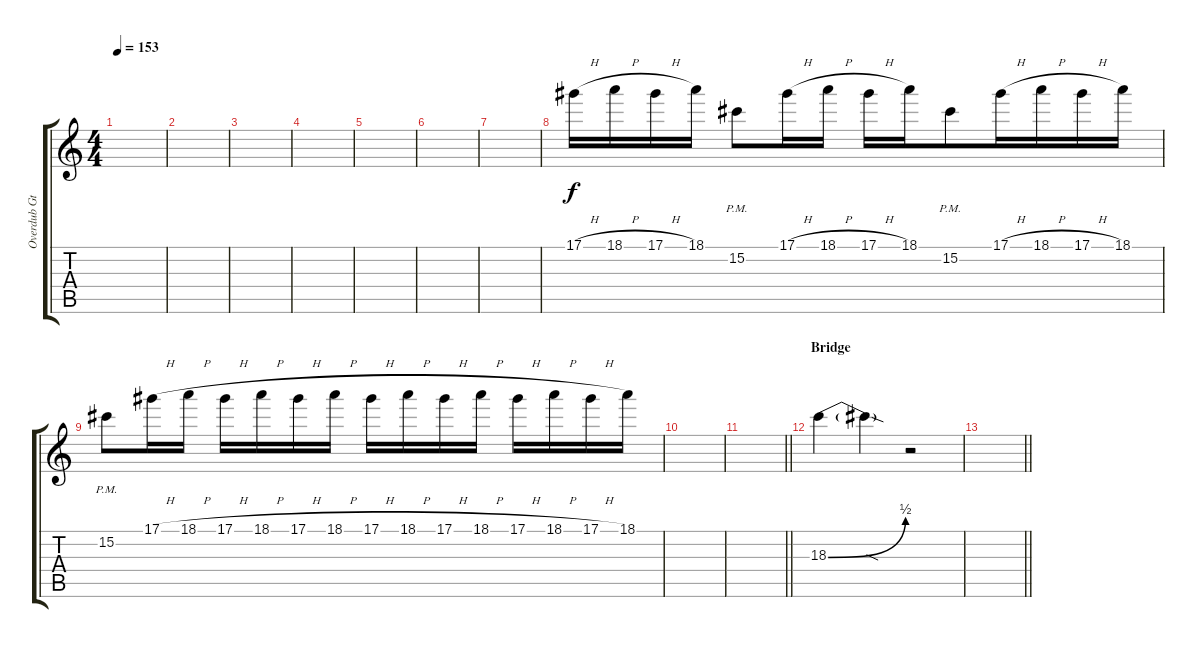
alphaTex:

\track ("Overdub Gtr" "Overdub Gt") {instrument distortionguitar}
\staff {score tabs}
\tuning (Eb4 Bb3 Gb3 Db3 Ab2 Db2) {hide}
\ts (4 4)
\tempo 153
\clef g2
\ks c
|
|
|
|
|
|
|
17.1{h}.16{volume 13} 18.1{h}.16 17.1{h}.16 18.1.16 15.2{pm}.8{beam merge} 17.1{h}.16 18.1{h}.16 17.1{h}.16 18.1.16 15.2{pm}.8{beam merge} 17.1{h}.16 18.1{h}.16 17.1{h}.16 18.1.16 |
15.2{pm}.8{beam merge} 17.1{h}.16 18.1{h}.16 17.1{h}.16 18.1{h}.16{beam merge} 17.1{h}.16 18.1{h}.16 17.1{h}.16 18.1{h}.16{beam merge} 17.1{h}.16 18.1{h}.16 17.1{h}.16 18.1{h}.16{beam merge} 17.1{h}.16 18.1.16 |
|
\barLineRight lightlight
|
\section ("" "Bridge")
18.3{be (bend 0 0 60 2)}.4 18.3{sod t}.4 r.2 |
\barLineRight lightlight
